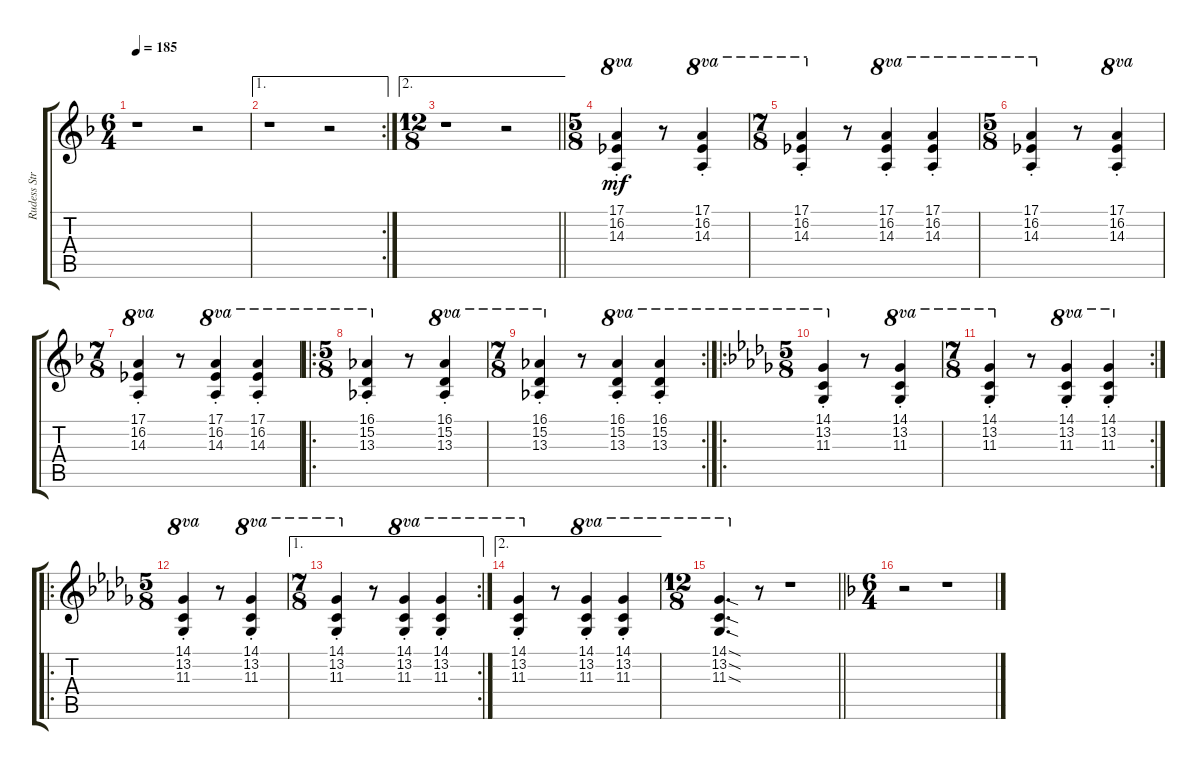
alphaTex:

\track ("Rudess Strings" "Rudess Str") {instrument stringensemble1}
\staff {score tabs}
\tuning (E4 B3 G3 D3 A2 D2) {hide}
\ts (6 4)
\tempo 185
\clef g2
\ks f
r.1{dy mf} r.2 |
\ae 1
\rc 2
r.1 r.2 |
\ae 2
\ts (12 8)
\barLineRight lightlight
r.1 r.2 |
\ts (5 8)
(17.1{st} 16.2{st} 14.3{st}).4{ot 8va} r.8 (17.1{st} 16.2{st} 14.3{st}).4{ot 8va} |
\ts (7 8)
(17.1{st} 16.2{st} 14.3{st}).4{ot 8va} r.8 (17.1{st} 16.2{st} 14.3{st}).4{ot 8va} (17.1{st} 16.2{st} 14.3{st}).4{ot 8va} |
\ts (5 8)
(17.1{st} 16.2{st} 14.3{st}).4{ot 8va} r.8 (17.1{st} 16.2{st} 14.3{st}).4{ot 8va} |
\ts (7 8)
(17.1{st} 16.2{st} 14.3{st}).4{ot 8va} r.8 (17.1{st} 16.2{st} 14.3{st}).4{ot 8va} (17.1{st} 16.2{st} 14.3{st}).4{ot 8va} |
\ro
\ts (5 8)
(16.1{st} 15.2{st} 13.3{st}).4{ot 8va} r.8 (16.1{st} 15.2{st} 13.3{st}).4{ot 8va} |
\rc 2
\ts (7 8)
(16.1{st} 15.2{st} 13.3{st}).4{ot 8va} r.8 (16.1{st} 15.2{st} 13.3{st}).4{ot 8va} (16.1{st} 15.2{st} 13.3{st}).4{ot 8va} |
\ro
\ts (5 8)
\ks db
(14.1{st} 13.2{st} 11.3{st}).4{ot 8va} r.8 (14.1{st} 13.2{st} 11.3{st}).4{ot 8va} |
\rc 2
\ts (7 8)
(14.1{st} 13.2{st} 11.3{st}).4{ot 8va} r.8 (14.1{st} 13.2{st} 11.3{st}).4{ot 8va} (14.1{st} 13.2{st} 11.3{st}).4{ot 8va} |
\ro
\ts (5 8)
(14.1{st} 13.2{st} 11.3{st}).4{ot 8va} r.8 (14.1{st} 13.2{st} 11.3{st}).4{ot 8va} |
\ae 1
\rc 2
\ts (7 8)
(14.1{st} 13.2{st} 11.3{st}).4{ot 8va} r.8 (14.1{st} 13.2{st} 11.3{st}).4{ot 8va} (14.1{st} 13.2{st} 11.3{st}).4{ot 8va} |
\ae 2
(14.1{st} 13.2{st} 11.3{st}).4{ot 8va} r.8 (14.1{st} 13.2{st} 11.3{st}).4{ot 8va} (14.1{st} 13.2{st} 11.3{st}).4{ot 8va} |
\ts (12 8)
\barLineRight lightlight
(14.1{sod} 13.2{sod} 11.3{sod}).4{d ot 8va} r.8 r.1 |
\ts (6 4)
\ks f
r.2 r.1
